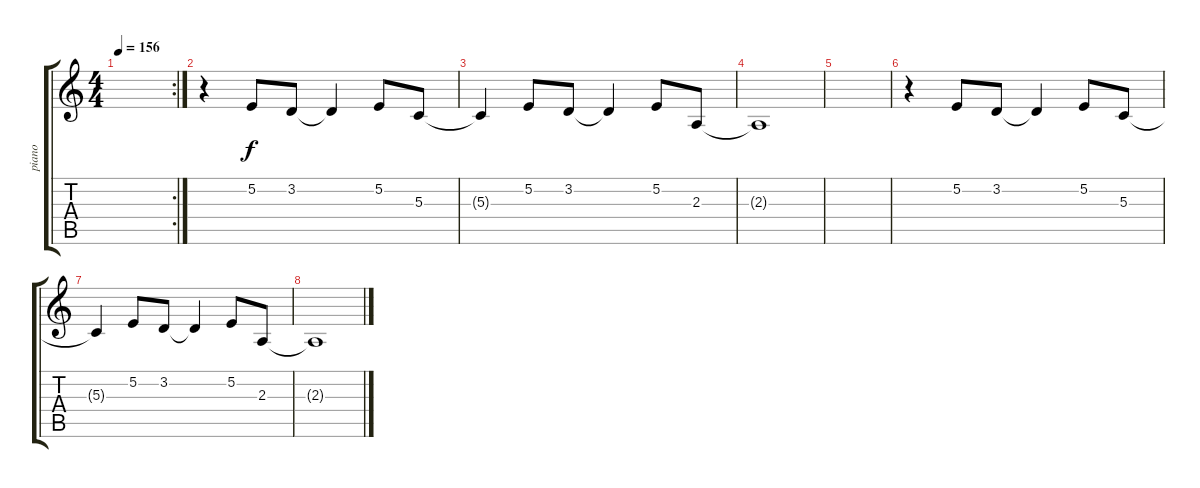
\track ("piano" "piano") {instrument acousticgrandpiano}
\staff {score tabs}
\tuning (E4 B3 G3 D3 A2 E2) {hide}
\rc 2
\ts (4 4)
\tempo 156
\clef g2
\ks c
|
r.4 5.2.8 3.2.8 3.2{t}.4 5.2.8 5.3.8 |
5.3{t}.4 5.2.8 3.2.8 3.2{t}.4 5.2.8 2.3.8 |
2.3{t}.1 |
|
r.4 5.2.8 3.2.8 3.2{t}.4 5.2.8 5.3.8 |
5.3{t}.4 5.2.8 3.2.8 3.2{t}.4 5.2.8 2.3.8 |
2.3{t}.1
